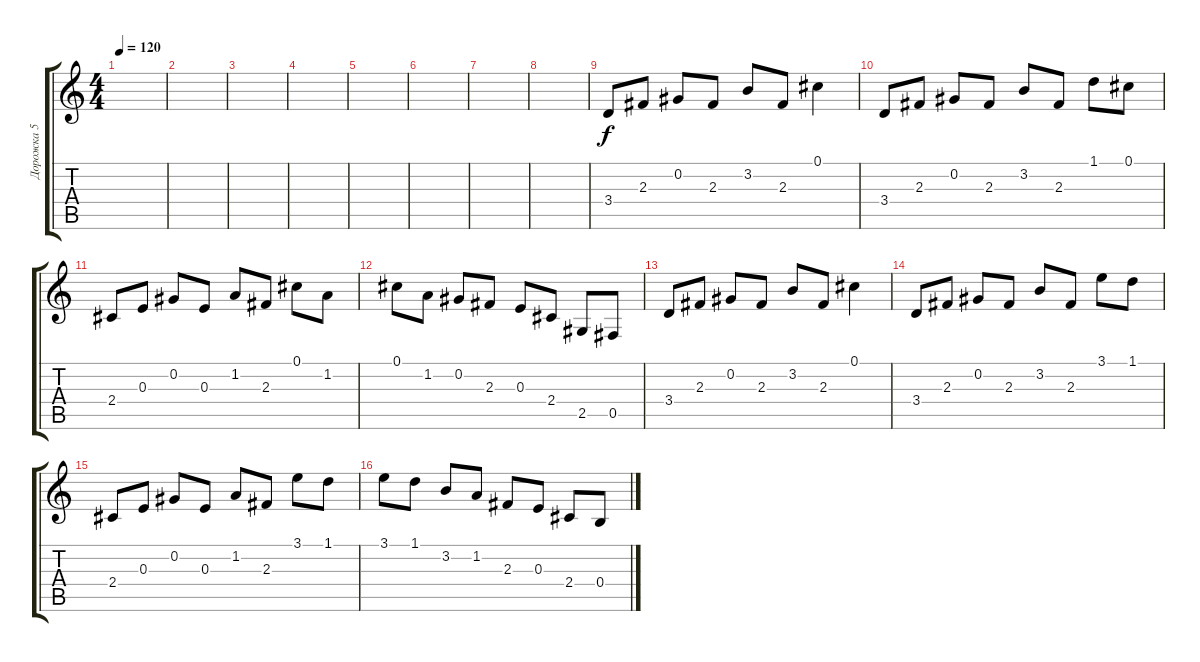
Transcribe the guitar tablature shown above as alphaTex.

\track ("Дорожка 5" "Дорожка 5") {instrument acousticguitarsteel}
\staff {score tabs}
\tuning (Db4 Ab3 E3 B2 Gb2 B1) {hide}
\ts (4 4)
\section ("" " ")
\tempo 120
\clef g2
\ks c
|
|
|
|
|
|
|
|
3.4.8 2.3.8 0.2.8 2.3.8 3.2.8 2.3.8 0.1.4 |
3.4.8 2.3.8 0.2.8 2.3.8 3.2.8 2.3.8 1.1.8 0.1.8 |
2.4.8 0.3.8 0.2.8 0.3.8 1.2.8 2.3.8 0.1.8 1.2.8 |
0.1.8 1.2.8 0.2.8 2.3.8 0.3.8 2.4.8 2.5.8 0.5.8 |
3.4.8 2.3.8 0.2.8 2.3.8 3.2.8 2.3.8 0.1.4 |
3.4.8 2.3.8 0.2.8 2.3.8 3.2.8 2.3.8 3.1.8 1.1.8 |
2.4.8 0.3.8 0.2.8 0.3.8 1.2.8 2.3.8 3.1.8 1.1.8 |
3.1.8 1.1.8 3.2.8 1.2.8 2.3.8 0.3.8 2.4.8 0.4.8
